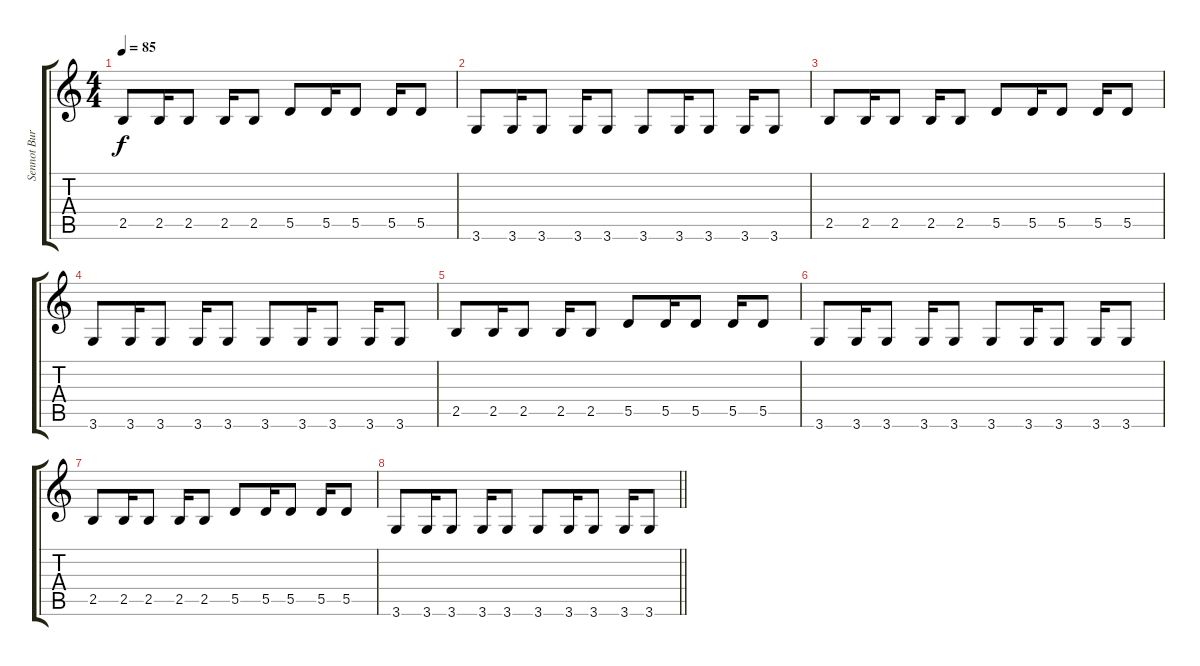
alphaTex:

\track ("Sennot Burke" "Sennot Bur") {instrument electricguitarjazz}
\staff {score tabs}
\tuning (E4 B3 G3 D3 A2 E2) {hide}
\ts (4 4)
\tempo 85
\clef g2
\ks c
2.5.8{dy f} 2.5.16 2.5.8 2.5.16 2.5.8 5.5.8 5.5.16 5.5.8 5.5.16 5.5.8 |
3.6.8 3.6.16 3.6.8 3.6.16 3.6.8 3.6.8 3.6.16 3.6.8 3.6.16 3.6.8 |
2.5.8 2.5.16 2.5.8 2.5.16 2.5.8 5.5.8 5.5.16 5.5.8 5.5.16 5.5.8 |
3.6.8 3.6.16 3.6.8 3.6.16 3.6.8 3.6.8 3.6.16 3.6.8 3.6.16 3.6.8 |
2.5.8 2.5.16 2.5.8 2.5.16 2.5.8 5.5.8 5.5.16 5.5.8 5.5.16 5.5.8 |
3.6.8 3.6.16 3.6.8 3.6.16 3.6.8 3.6.8 3.6.16 3.6.8 3.6.16 3.6.8 |
2.5.8 2.5.16 2.5.8 2.5.16 2.5.8 5.5.8 5.5.16 5.5.8 5.5.16 5.5.8 |
\barLineRight lightlight
3.6.8 3.6.16 3.6.8 3.6.16 3.6.8 3.6.8 3.6.16 3.6.8 3.6.16 3.6.8
